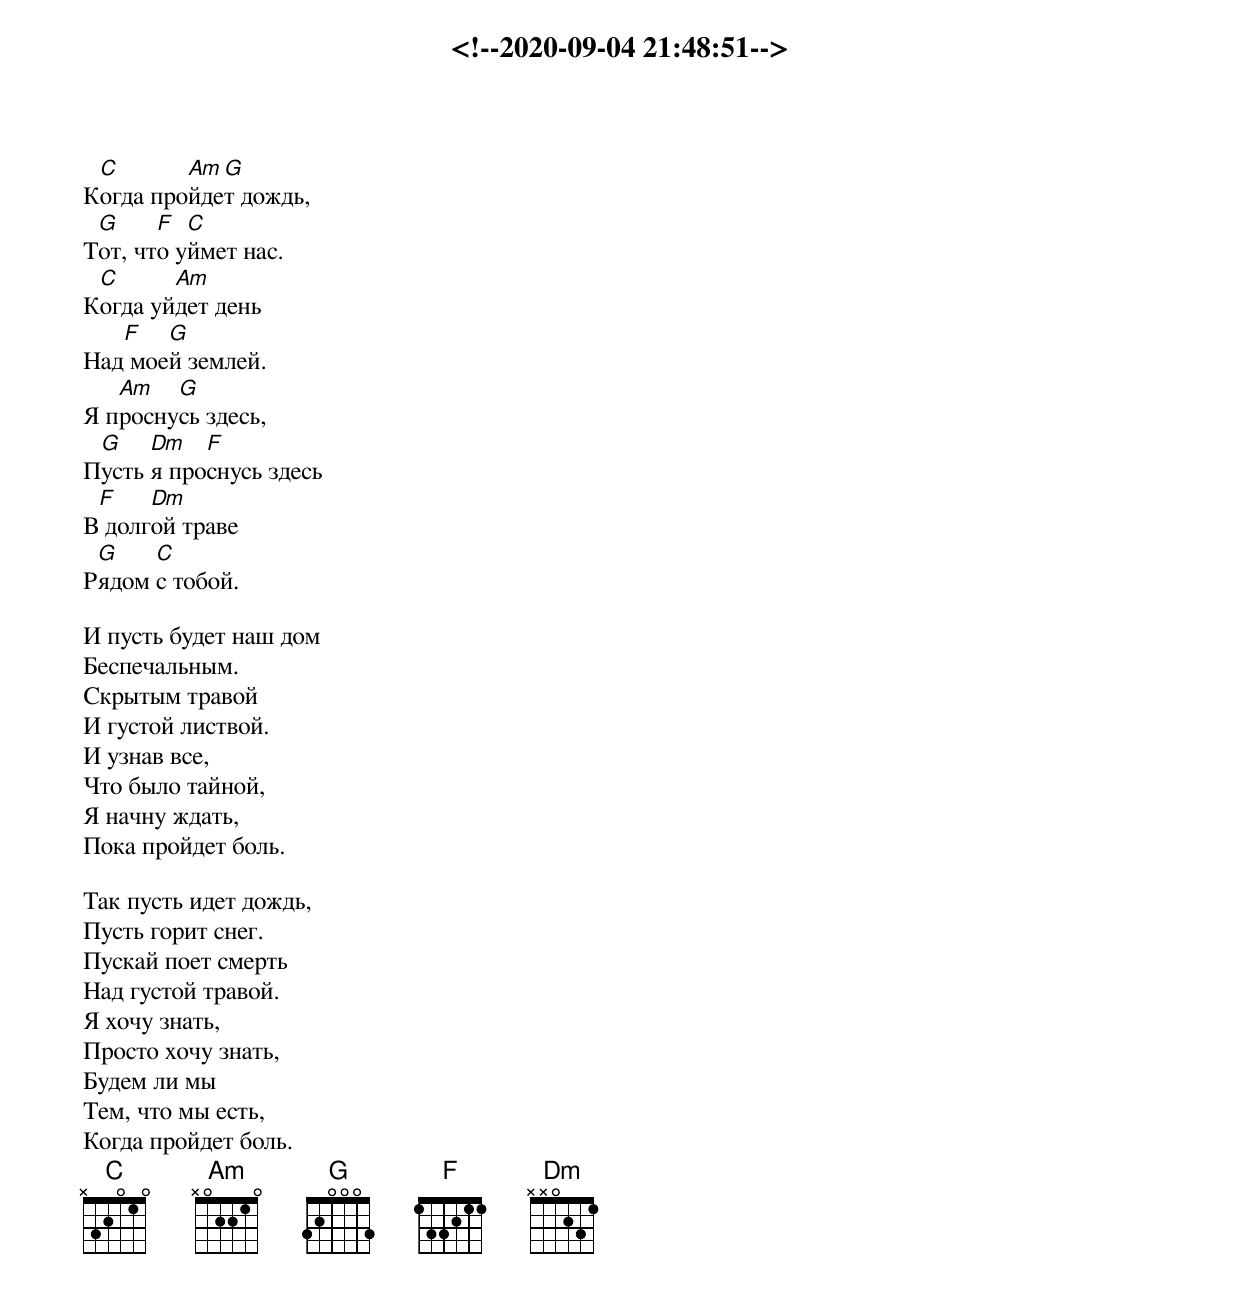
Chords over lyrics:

<!--2020-09-04 21:48:51-->
 C       Am G
Когда пройдет дождь,
 G     F  C
Тот, что уймет нас.
 C      Am
Когда уйдет день
   F   G
Над моей землей.
   Am   G
Я проснусь здесь,
 G    Dm   F
Пусть я проснусь здесь
 F    Dm
В долгой траве
 G    C
Рядом с тобой.

И пусть будет наш дом
Беспечальным.
Скрытым травой
И густой листвой.
И узнав все,
Что было тайной,
Я начну ждать,
Пока пройдет боль.

Так пусть идет дождь,
Пусть горит снег.
Пускай поет смерть
Над густой травой.
Я хочу знать,
Просто хочу знать,
Будем ли мы
Тем, что мы есть,
Когда пройдет боль.
